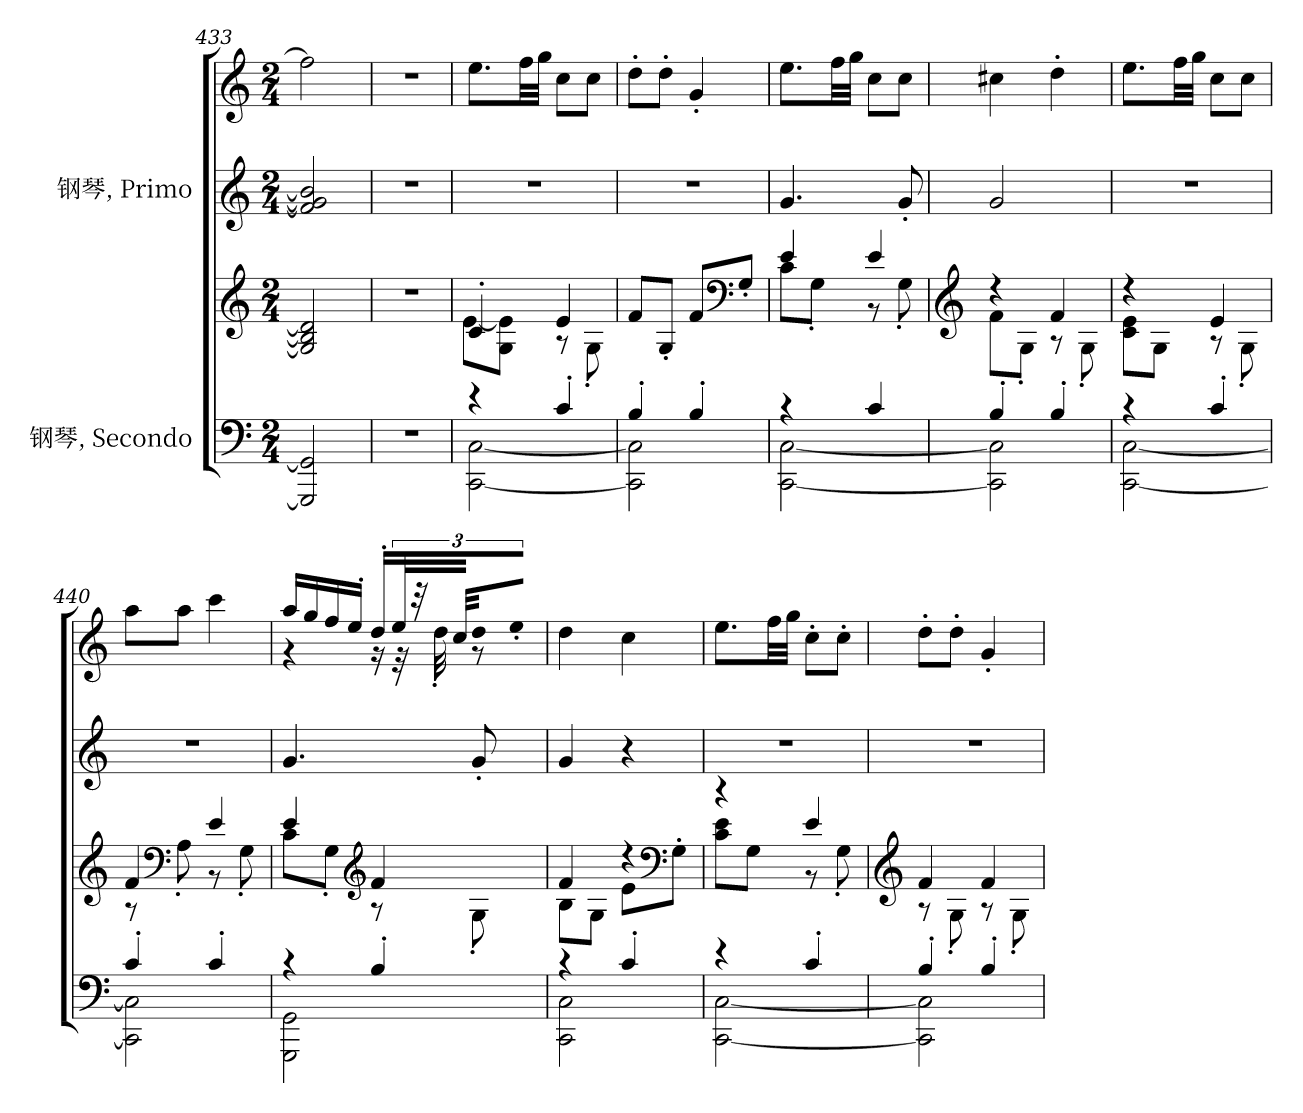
**kern	**kern	**kern	**kern
*part2	*part2	*part1	*part1
*staff4	*staff3	*staff2	*staff1
*I"钢琴, Secondo	*	*I"钢琴, Primo	*
*clefF4	*clefG2	*clefG2	*clefG2
*k[]	*k[]	*k[]	*k[]
*M2/4	*M2/4	*M2/4	*M2/4
=433	=433	=433	=433
2GGG/] 2GG/]	2G/] 2B/] 2d/]	2f/] 2g/] 2b/]	2ff\]
=434	=434	=434	=434
2r	2r	2r	2r
!!LO:LB:g=z
=435	=435	=435	=435
*^	*^	*	*
4r	[2CC\ [2C\	4c'/	[8e\L	2r	8.ee\L
.	.	.	8G\ 8e\]J	.	.
.	.	.	.	.	32ff\LL
.	.	.	.	.	32gg\JJJ
4c'/	.	4e/	8r	.	8cc\L
.	.	.	8G'\	.	8cc\J
*	*	*v	*v	*	*
=436	=436	=436	=436	=436
4B'/	2CC\] 2C\]	8f/L	2r	8dd'\L
.	.	8G'/J	.	8dd'\J
4B'/	.	8f/L	.	4g'/
*	*	*clefF4	*	*
.	.	8G'/J	.	.
=437	=437	=437	=437	=437
*	*	*^	*	*
4r	[2CC\ [2C\	4e/	8c\L	4.g/	8.ee\L
.	.	.	8G'\J	.	.
.	.	.	.	.	32ff\LL
.	.	.	.	.	32gg\JJJ
4c/	.	4e/	8r	.	8cc\L
.	.	.	8G'\	8g'/	8cc\J
=438	=438	=438	=438	=438	=438
*	*	*clefG2	*	*	*
4B'/	2CC\] 2C\]	4r	8f\L	2g/	4cc#X\
.	.	.	8G'\J	.	.
4B'/	.	4f/	8r	.	4dd'\
.	.	.	8G'\	.	.
=439	=439	=439	=439	=439	=439
4r	[2CC\ [2C\	4r	8c\ 8e\L	2r	8.ee\L
.	.	.	8G\J	.	.
.	.	.	.	.	32ff\LL
.	.	.	.	.	32gg\JJJ
4c'/	.	4e/	8r	.	8cc\L
.	.	.	8G'\	.	8cc\J
=440	=440	=440	=440	=440	=440
4c'/	2CC\] 2C\]	4f/	8r	2r	8aa\L
*	*	*clefF4	*	*	*
.	.	.	8A'\	.	8aa\J
4c'/	.	4e/	8r	.	4ccc\
.	.	.	8G'\	.	.
!!LO:PB:g=z
=441	=441	=441	=441	=441	=441
*	*	*	*	*	*^
4r	2GGG\ 2GG\	4e/	8c\L	4.g/	16aa/LL	4r
.	.	.	.	.	16gg/	.
.	.	.	8G'\J	.	16ff/	.
.	.	.	.	.	16ee'/JJ	.
*	*	*clefG2	*	*	*	*
4B'/	.	4f/	8r	.	16dd'/LL	16r
.	.	.	.	.	48ee/JJk	32r
.	.	.	.	.	48r	.
.	.	.	.	.	.	32dd'\
.	.	.	.	.	48cc/KLL	.
.	.	.	8G'\	8g'/	16dd/	8r
.	.	.	.	.	16ee'/JJ	.
*	*	*	*	*	*v	*v
=442	=442	=442	=442	=442	=442
4r	2CC\ 2C\	4f/	8B\L	4g/	4dd\
.	.	.	8G\J	.	.
4c'/	.	4r	8e\L	4r	4cc\
*	*	*clefF4	*	*	*
.	.	.	8G'\J	.	.
=443	=443	=443	=443	=443	=443
4r	[2CC\ [2C\	4r	8c\ 8e\L	2r	8.ee\L
.	.	.	8G\J	.	.
.	.	.	.	.	32ff\LL
.	.	.	.	.	32gg\JJJ
4c'/	.	4e/	8r	.	8cc'\L
.	.	.	8G'\	.	8cc'\J
=444	=444	=444	=444	=444	=444
*	*	*clefG2	*	*	*
4B'/	2CC\] 2C\]	4f/	8r	2r	8dd'\L
.	.	.	8G'\	.	8dd'\J
4B'/	.	4f/	8r	.	4g'/
.	.	.	8G'\	.	.
*v	*v	*	*	*	*
*	*v	*v	*	*
=	=	=	=
*-	*-	*-	*-
